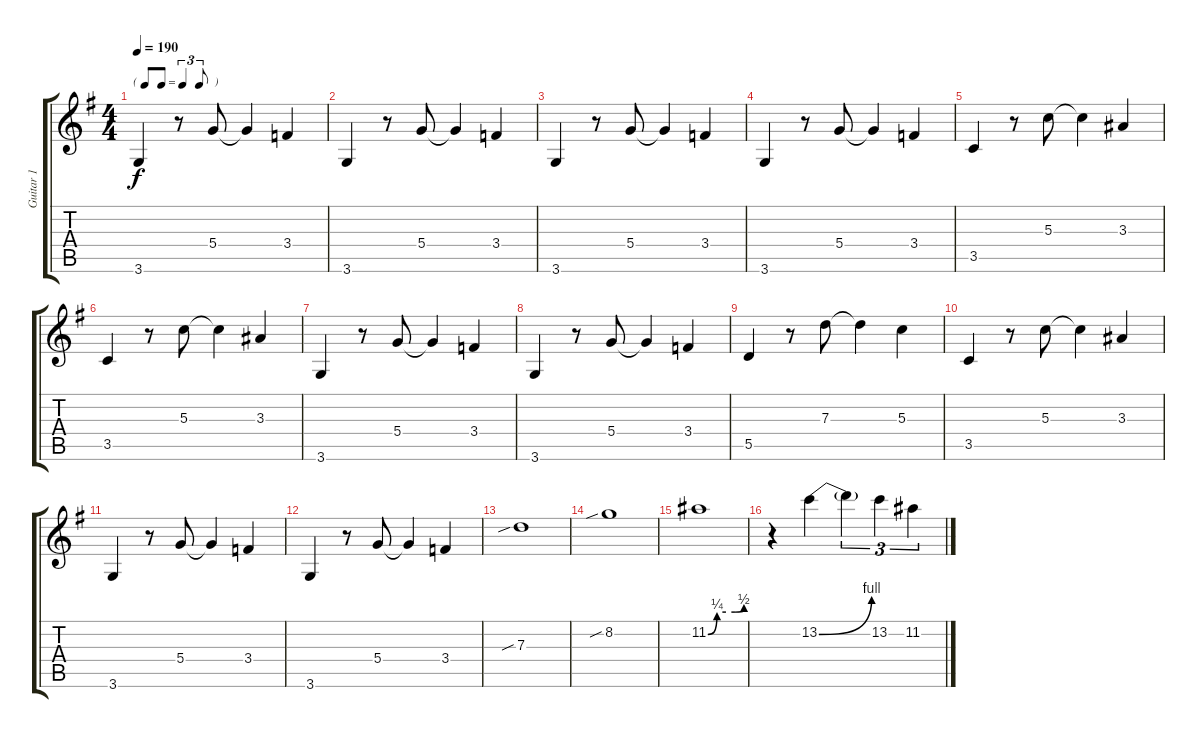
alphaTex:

\track ("Guitar 1" "Guitar 1") {instrument distortionguitar}
\staff {score tabs}
\tuning (E4 B3 G3 D3 A2 E2) {hide}
\ts (4 4)
\tf triplet8th
\tempo 190
\clef g2
\ks g
3.6.4{dy f} r.8 5.4.8 5.4{t}.4 3.4.4 |
3.6.4 r.8 5.4.8 5.4{t}.4 3.4.4 |
3.6.4 r.8 5.4.8 5.4{t}.4 3.4.4 |
3.6.4 r.8 5.4.8 5.4{t}.4 3.4.4 |
3.5.4 r.8 5.3.8 5.3{t}.4 3.3.4 |
3.5.4 r.8 5.3.8 5.3{t}.4 3.3.4 |
3.6.4 r.8 5.4.8 5.4{t}.4 3.4.4 |
3.6.4 r.8 5.4.8 5.4{t}.4 3.4.4 |
5.5.4 r.8 7.3.8 7.3{t}.4 5.3.4 |
3.5.4 r.8 5.3.8 5.3{t}.4 3.3.4 |
3.6.4 r.8 5.4.8 5.4{t}.4 3.4.4 |
3.6.4 r.8 5.4.8 5.4{t}.4 3.4.4 |
7.3{sib}.1 |
8.2{sib}.1 |
11.2{be (custom 0 0 15 1 30 1 45 1 60 2)}.1 |
r.4 13.2{be (bend 0 0 60 4)}.4 13.2{t}.4{tu (3 2)} 13.2.4{tu (3 2)} 11.2.4{tu (3 2)}
